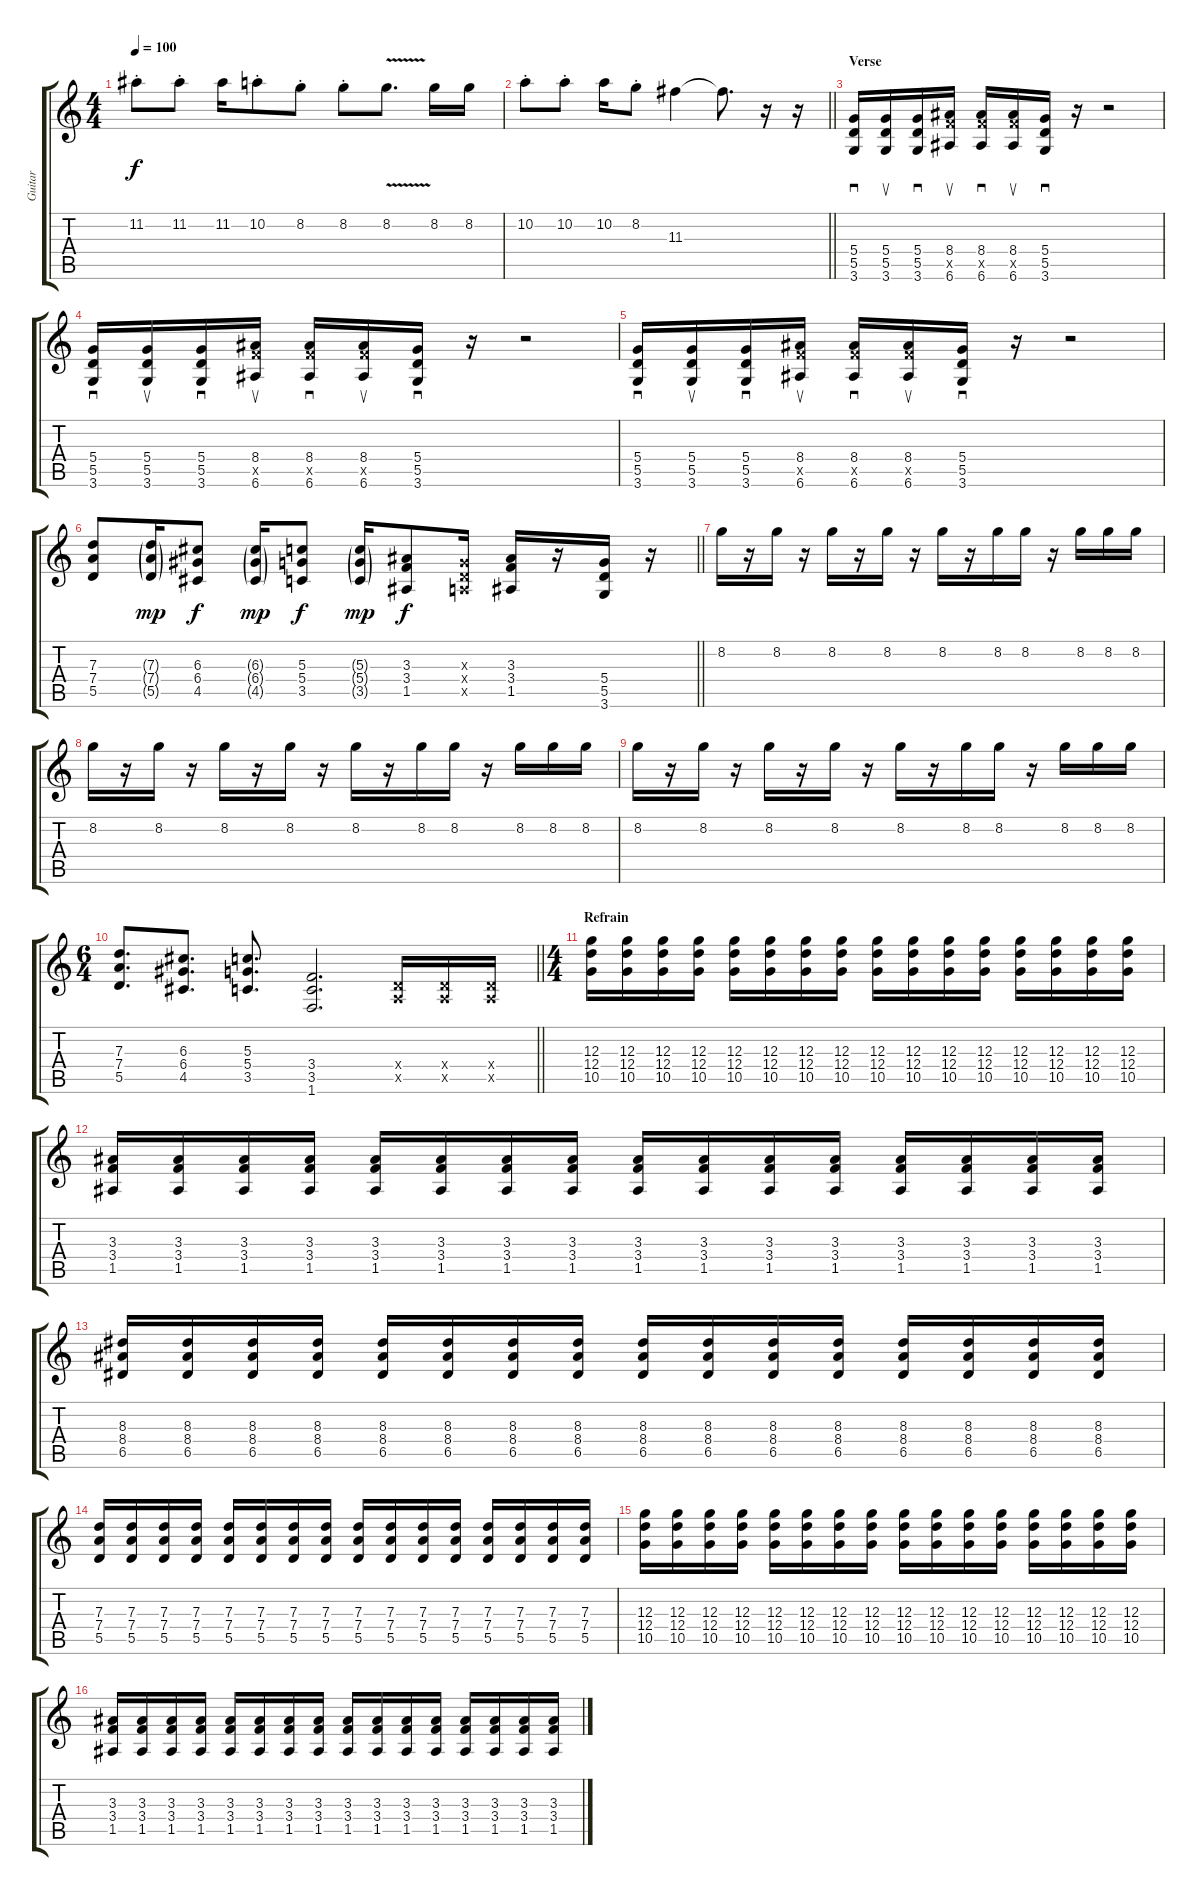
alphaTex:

\track ("Guitar" "Guitar") {instrument overdrivenguitar}
\staff {score tabs}
\tuning (E4 B3 G3 D3 A2 E2) {hide}
\ts (4 4)
\tempo 100
\clef g2
\ks c
11.2{st}.8{dy f} 11.2{st}.8 11.2.16 10.2{st}.8 8.2{st}.8 8.2{st}.8 8.2{v}.8{d} 8.2.16 8.2.16 |
\barLineRight lightlight
10.2{st}.8 10.2{st}.8 10.2.16 8.2{st}.8 11.3.4 11.3{t}.8{d} r.16 r.16 |
\section ("" "Verse")
(5.4 5.5 3.6).16{sd instrument electricguitarclean} (5.4 5.5 3.6).16{su} (5.4 5.5 3.6).16{sd} (8.4 8.5{x} 6.6).16{su} (8.4 8.5{x} 6.6).16{sd} (8.4 8.5{x} 6.6).16{su} (5.4 5.5 3.6).16{sd} r.16 r.2 |
(5.4 5.5 3.6).16{sd} (5.4 5.5 3.6).16{su} (5.4 5.5 3.6).16{sd} (8.4 8.5{x} 6.6).16{su} (8.4 8.5{x} 6.6).16{sd} (8.4 8.5{x} 6.6).16{su} (5.4 5.5 3.6).16{sd} r.16 r.2 |
(5.4 5.5 3.6).16{sd} (5.4 5.5 3.6).16{su} (5.4 5.5 3.6).16{sd} (8.4 8.5{x} 6.6).16{su} (8.4 8.5{x} 6.6).16{sd} (8.4 8.5{x} 6.6).16{su} (5.4 5.5 3.6).16{sd} r.16 r.2 |
\barLineRight lightlight
(7.3 7.4 5.5).8 (7.3{g} 7.4{g} 5.5{g}).16{dy mp} (6.3 6.4 4.5).8{dy f} (6.3{g} 6.4{g} 4.5{g}).16{dy mp} (5.3 5.4 3.5).8{dy f} (5.3{g} 5.4{g} 3.5{g}).16{dy mp} (3.3 3.4 1.5).8{dy f} (0.3{x} 0.4{x} 0.5{x}).16 (3.3 3.4 1.5).16 r.16 (5.4 5.5 3.6).16 r.16 |
8.2.16{instrument overdrivenguitar} r.16 8.2.16 r.16 8.2.16 r.16 8.2.16 r.16 8.2.16 r.16 8.2.16 8.2.16 r.16 8.2.16 8.2.16 8.2.16 |
8.2.16 r.16 8.2.16 r.16 8.2.16 r.16 8.2.16 r.16 8.2.16 r.16 8.2.16 8.2.16 r.16 8.2.16 8.2.16 8.2.16 |
8.2.16 r.16 8.2.16 r.16 8.2.16 r.16 8.2.16 r.16 8.2.16 r.16 8.2.16 8.2.16 r.16 8.2.16 8.2.16 8.2.16 |
\ts (6 4)
\barLineRight lightlight
(7.3 7.4 5.5).8{d} (6.3 6.4 4.5).8{d} (5.3 5.4 3.5).8{d} (3.4 3.5 1.6).2{d} (0.4{x} 0.5{x}).16 (0.4{x} 0.5{x}).16 (0.4{x} 0.5{x}).16 |
\ts (4 4)
\section ("" "Refrain")
(12.3 12.4 10.5).16 (12.3 12.4 10.5).16 (12.3 12.4 10.5).16 (12.3 12.4 10.5).16 (12.3 12.4 10.5).16 (12.3 12.4 10.5).16 (12.3 12.4 10.5).16 (12.3 12.4 10.5).16 (12.3 12.4 10.5).16 (12.3 12.4 10.5).16 (12.3 12.4 10.5).16 (12.3 12.4 10.5).16 (12.3 12.4 10.5).16 (12.3 12.4 10.5).16 (12.3 12.4 10.5).16 (12.3 12.4 10.5).16 |
(3.3 3.4 1.5).16 (3.3 3.4 1.5).16 (3.3 3.4 1.5).16 (3.3 3.4 1.5).16 (3.3 3.4 1.5).16 (3.3 3.4 1.5).16 (3.3 3.4 1.5).16 (3.3 3.4 1.5).16 (3.3 3.4 1.5).16 (3.3 3.4 1.5).16 (3.3 3.4 1.5).16 (3.3 3.4 1.5).16 (3.3 3.4 1.5).16 (3.3 3.4 1.5).16 (3.3 3.4 1.5).16 (3.3 3.4 1.5).16 |
(8.3 8.4 6.5).16 (8.3 8.4 6.5).16 (8.3 8.4 6.5).16 (8.3 8.4 6.5).16 (8.3 8.4 6.5).16 (8.3 8.4 6.5).16 (8.3 8.4 6.5).16 (8.3 8.4 6.5).16 (8.3 8.4 6.5).16 (8.3 8.4 6.5).16 (8.3 8.4 6.5).16 (8.3 8.4 6.5).16 (8.3 8.4 6.5).16 (8.3 8.4 6.5).16 (8.3 8.4 6.5).16 (8.3 8.4 6.5).16 |
(7.3 7.4 5.5).16 (7.3 7.4 5.5).16 (7.3 7.4 5.5).16 (7.3 7.4 5.5).16 (7.3 7.4 5.5).16 (7.3 7.4 5.5).16 (7.3 7.4 5.5).16 (7.3 7.4 5.5).16 (7.3 7.4 5.5).16 (7.3 7.4 5.5).16 (7.3 7.4 5.5).16 (7.3 7.4 5.5).16 (7.3 7.4 5.5).16 (7.3 7.4 5.5).16 (7.3 7.4 5.5).16 (7.3 7.4 5.5).16 |
(12.3 12.4 10.5).16 (12.3 12.4 10.5).16 (12.3 12.4 10.5).16 (12.3 12.4 10.5).16 (12.3 12.4 10.5).16 (12.3 12.4 10.5).16 (12.3 12.4 10.5).16 (12.3 12.4 10.5).16 (12.3 12.4 10.5).16 (12.3 12.4 10.5).16 (12.3 12.4 10.5).16 (12.3 12.4 10.5).16 (12.3 12.4 10.5).16 (12.3 12.4 10.5).16 (12.3 12.4 10.5).16 (12.3 12.4 10.5).16 |
(3.3 3.4 1.5).16 (3.3 3.4 1.5).16 (3.3 3.4 1.5).16 (3.3 3.4 1.5).16 (3.3 3.4 1.5).16 (3.3 3.4 1.5).16 (3.3 3.4 1.5).16 (3.3 3.4 1.5).16 (3.3 3.4 1.5).16 (3.3 3.4 1.5).16 (3.3 3.4 1.5).16 (3.3 3.4 1.5).16 (3.3 3.4 1.5).16 (3.3 3.4 1.5).16 (3.3 3.4 1.5).16 (3.3 3.4 1.5).16
